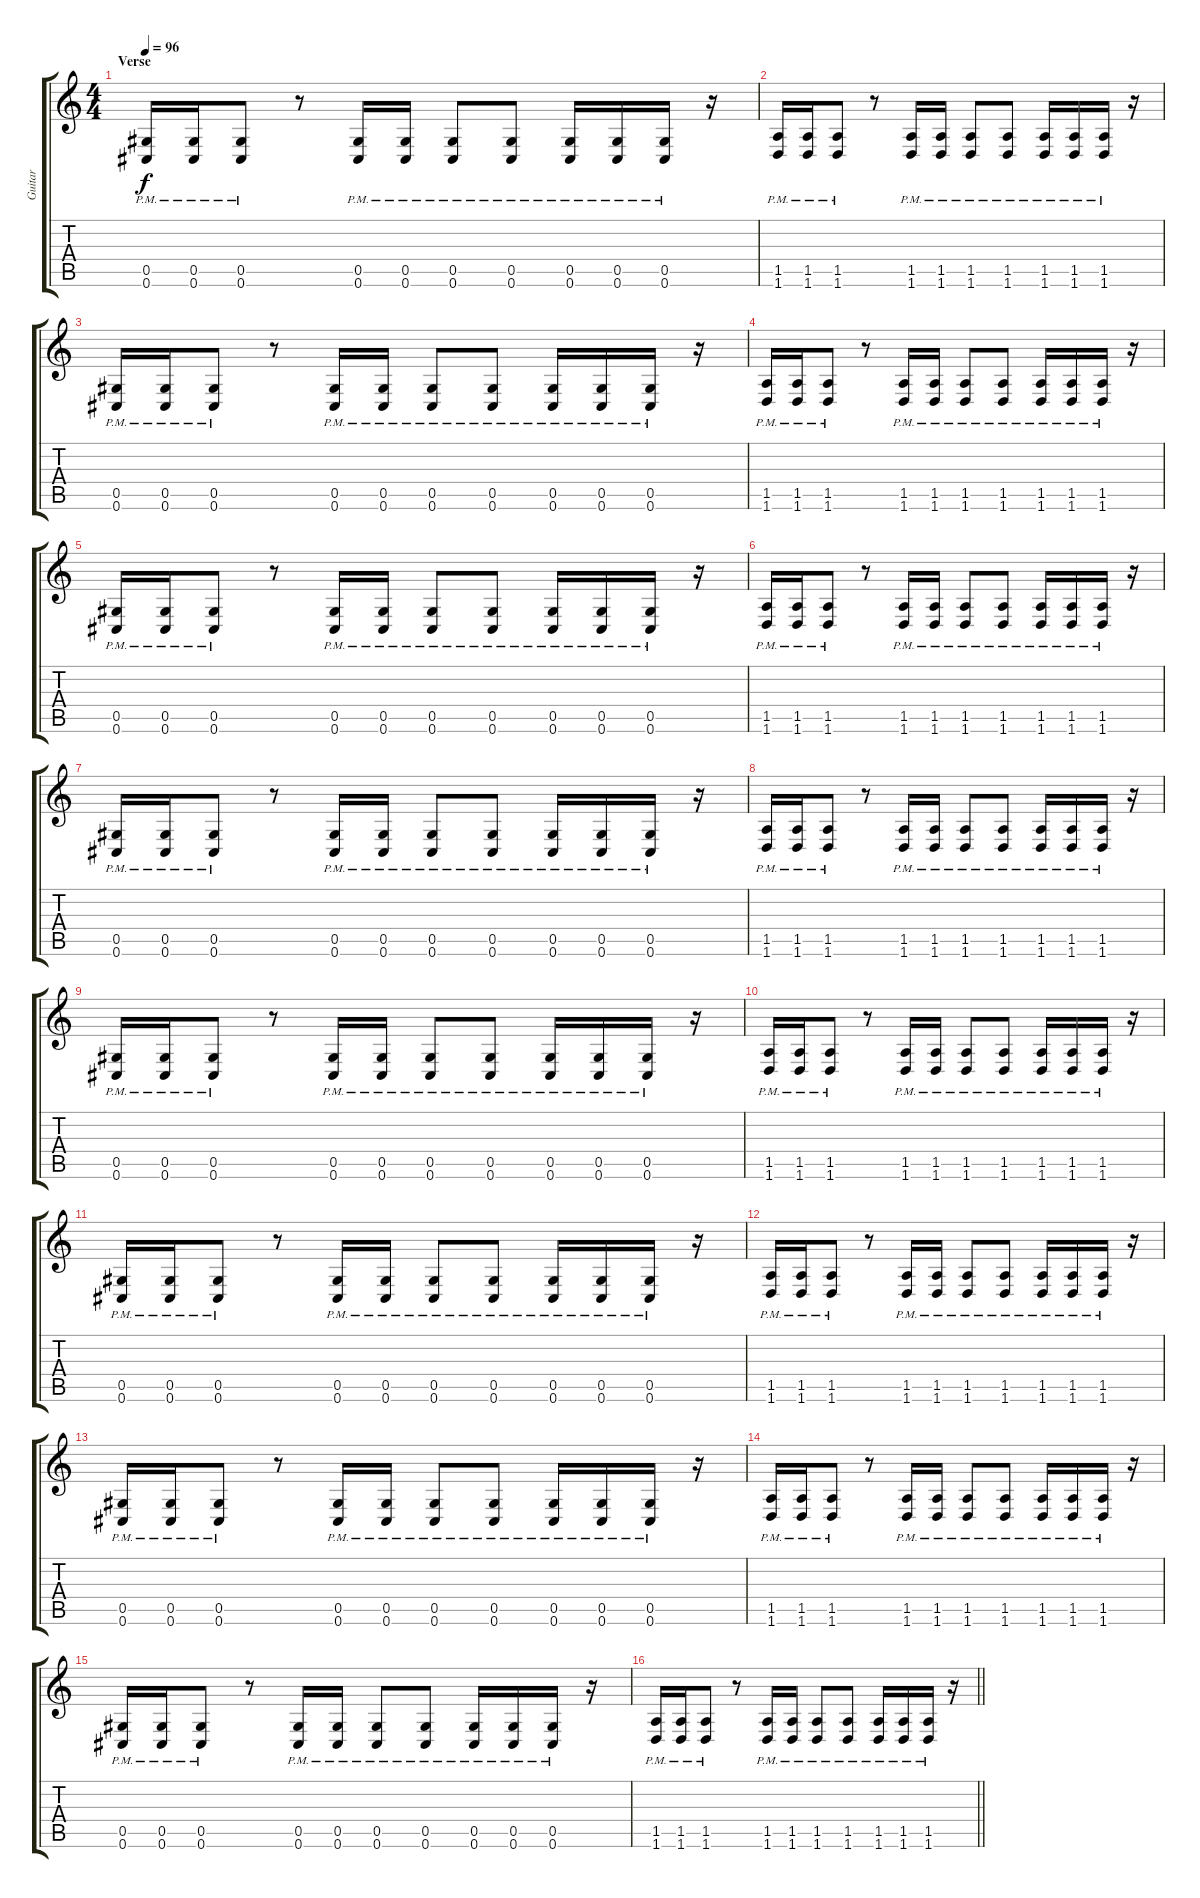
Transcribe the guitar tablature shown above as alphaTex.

\track ("Guitar" "Guitar") {instrument distortionguitar}
\staff {score tabs}
\tuning (Eb4 Bb3 Gb3 Db3 Ab2 Db2) {hide}
\ts (4 4)
\section ("" "Verse")
\tempo 96
\clef g2
\ks c
(0.5{pm} 0.6{pm}).16{dy f} (0.5{pm} 0.6{pm}).16 (0.5{pm} 0.6{pm}).8 r.8 (0.5{pm} 0.6{pm}).16 (0.5{pm} 0.6{pm}).16 (0.5{pm} 0.6{pm}).8 (0.5{pm} 0.6{pm}).8 (0.5{pm} 0.6{pm}).16 (0.5{pm} 0.6{pm}).16 (0.5{pm} 0.6{pm}).16 r.16 |
(1.5{pm} 1.6{pm}).16 (1.5{pm} 1.6{pm}).16 (1.5{pm} 1.6{pm}).8 r.8 (1.5{pm} 1.6{pm}).16 (1.5{pm} 1.6{pm}).16 (1.5{pm} 1.6{pm}).8 (1.5{pm} 1.6{pm}).8 (1.5{pm} 1.6{pm}).16 (1.5{pm} 1.6{pm}).16 (1.5{pm} 1.6{pm}).16 r.16 |
(0.5{pm} 0.6{pm}).16 (0.5{pm} 0.6{pm}).16 (0.5{pm} 0.6{pm}).8 r.8 (0.5{pm} 0.6{pm}).16 (0.5{pm} 0.6{pm}).16 (0.5{pm} 0.6{pm}).8 (0.5{pm} 0.6{pm}).8 (0.5{pm} 0.6{pm}).16 (0.5{pm} 0.6{pm}).16 (0.5{pm} 0.6{pm}).16 r.16 |
(1.5{pm} 1.6{pm}).16 (1.5{pm} 1.6{pm}).16 (1.5{pm} 1.6{pm}).8 r.8 (1.5{pm} 1.6{pm}).16 (1.5{pm} 1.6{pm}).16 (1.5{pm} 1.6{pm}).8 (1.5{pm} 1.6{pm}).8 (1.5{pm} 1.6{pm}).16 (1.5{pm} 1.6{pm}).16 (1.5{pm} 1.6{pm}).16 r.16 |
(0.5{pm} 0.6{pm}).16 (0.5{pm} 0.6{pm}).16 (0.5{pm} 0.6{pm}).8 r.8 (0.5{pm} 0.6{pm}).16 (0.5{pm} 0.6{pm}).16 (0.5{pm} 0.6{pm}).8 (0.5{pm} 0.6{pm}).8 (0.5{pm} 0.6{pm}).16 (0.5{pm} 0.6{pm}).16 (0.5{pm} 0.6{pm}).16 r.16 |
(1.5{pm} 1.6{pm}).16 (1.5{pm} 1.6{pm}).16 (1.5{pm} 1.6{pm}).8 r.8 (1.5{pm} 1.6{pm}).16 (1.5{pm} 1.6{pm}).16 (1.5{pm} 1.6{pm}).8 (1.5{pm} 1.6{pm}).8 (1.5{pm} 1.6{pm}).16 (1.5{pm} 1.6{pm}).16 (1.5{pm} 1.6{pm}).16 r.16 |
(0.5{pm} 0.6{pm}).16 (0.5{pm} 0.6{pm}).16 (0.5{pm} 0.6{pm}).8 r.8 (0.5{pm} 0.6{pm}).16 (0.5{pm} 0.6{pm}).16 (0.5{pm} 0.6{pm}).8 (0.5{pm} 0.6{pm}).8 (0.5{pm} 0.6{pm}).16 (0.5{pm} 0.6{pm}).16 (0.5{pm} 0.6{pm}).16 r.16 |
(1.5{pm} 1.6{pm}).16 (1.5{pm} 1.6{pm}).16 (1.5{pm} 1.6{pm}).8 r.8 (1.5{pm} 1.6{pm}).16 (1.5{pm} 1.6{pm}).16 (1.5{pm} 1.6{pm}).8 (1.5{pm} 1.6{pm}).8 (1.5{pm} 1.6{pm}).16 (1.5{pm} 1.6{pm}).16 (1.5{pm} 1.6{pm}).16 r.16 |
(0.5{pm} 0.6{pm}).16 (0.5{pm} 0.6{pm}).16 (0.5{pm} 0.6{pm}).8 r.8 (0.5{pm} 0.6{pm}).16 (0.5{pm} 0.6{pm}).16 (0.5{pm} 0.6{pm}).8 (0.5{pm} 0.6{pm}).8 (0.5{pm} 0.6{pm}).16 (0.5{pm} 0.6{pm}).16 (0.5{pm} 0.6{pm}).16 r.16 |
(1.5{pm} 1.6{pm}).16 (1.5{pm} 1.6{pm}).16 (1.5{pm} 1.6{pm}).8 r.8 (1.5{pm} 1.6{pm}).16 (1.5{pm} 1.6{pm}).16 (1.5{pm} 1.6{pm}).8 (1.5{pm} 1.6{pm}).8 (1.5{pm} 1.6{pm}).16 (1.5{pm} 1.6{pm}).16 (1.5{pm} 1.6{pm}).16 r.16 |
(0.5{pm} 0.6{pm}).16 (0.5{pm} 0.6{pm}).16 (0.5{pm} 0.6{pm}).8 r.8 (0.5{pm} 0.6{pm}).16 (0.5{pm} 0.6{pm}).16 (0.5{pm} 0.6{pm}).8 (0.5{pm} 0.6{pm}).8 (0.5{pm} 0.6{pm}).16 (0.5{pm} 0.6{pm}).16 (0.5{pm} 0.6{pm}).16 r.16 |
(1.5{pm} 1.6{pm}).16 (1.5{pm} 1.6{pm}).16 (1.5{pm} 1.6{pm}).8 r.8 (1.5{pm} 1.6{pm}).16 (1.5{pm} 1.6{pm}).16 (1.5{pm} 1.6{pm}).8 (1.5{pm} 1.6{pm}).8 (1.5{pm} 1.6{pm}).16 (1.5{pm} 1.6{pm}).16 (1.5{pm} 1.6{pm}).16 r.16 |
(0.5{pm} 0.6{pm}).16 (0.5{pm} 0.6{pm}).16 (0.5{pm} 0.6{pm}).8 r.8 (0.5{pm} 0.6{pm}).16 (0.5{pm} 0.6{pm}).16 (0.5{pm} 0.6{pm}).8 (0.5{pm} 0.6{pm}).8 (0.5{pm} 0.6{pm}).16 (0.5{pm} 0.6{pm}).16 (0.5{pm} 0.6{pm}).16 r.16 |
(1.5{pm} 1.6{pm}).16 (1.5{pm} 1.6{pm}).16 (1.5{pm} 1.6{pm}).8 r.8 (1.5{pm} 1.6{pm}).16 (1.5{pm} 1.6{pm}).16 (1.5{pm} 1.6{pm}).8 (1.5{pm} 1.6{pm}).8 (1.5{pm} 1.6{pm}).16 (1.5{pm} 1.6{pm}).16 (1.5{pm} 1.6{pm}).16 r.16 |
(0.5{pm} 0.6{pm}).16 (0.5{pm} 0.6{pm}).16 (0.5{pm} 0.6{pm}).8 r.8 (0.5{pm} 0.6{pm}).16 (0.5{pm} 0.6{pm}).16 (0.5{pm} 0.6{pm}).8 (0.5{pm} 0.6{pm}).8 (0.5{pm} 0.6{pm}).16 (0.5{pm} 0.6{pm}).16 (0.5{pm} 0.6{pm}).16 r.16 |
\barLineRight lightlight
(1.5{pm} 1.6{pm}).16 (1.5{pm} 1.6{pm}).16 (1.5{pm} 1.6{pm}).8 r.8 (1.5{pm} 1.6{pm}).16 (1.5{pm} 1.6{pm}).16 (1.5{pm} 1.6{pm}).8 (1.5{pm} 1.6{pm}).8 (1.5{pm} 1.6{pm}).16 (1.5{pm} 1.6{pm}).16 (1.5{pm} 1.6{pm}).16 r.16
